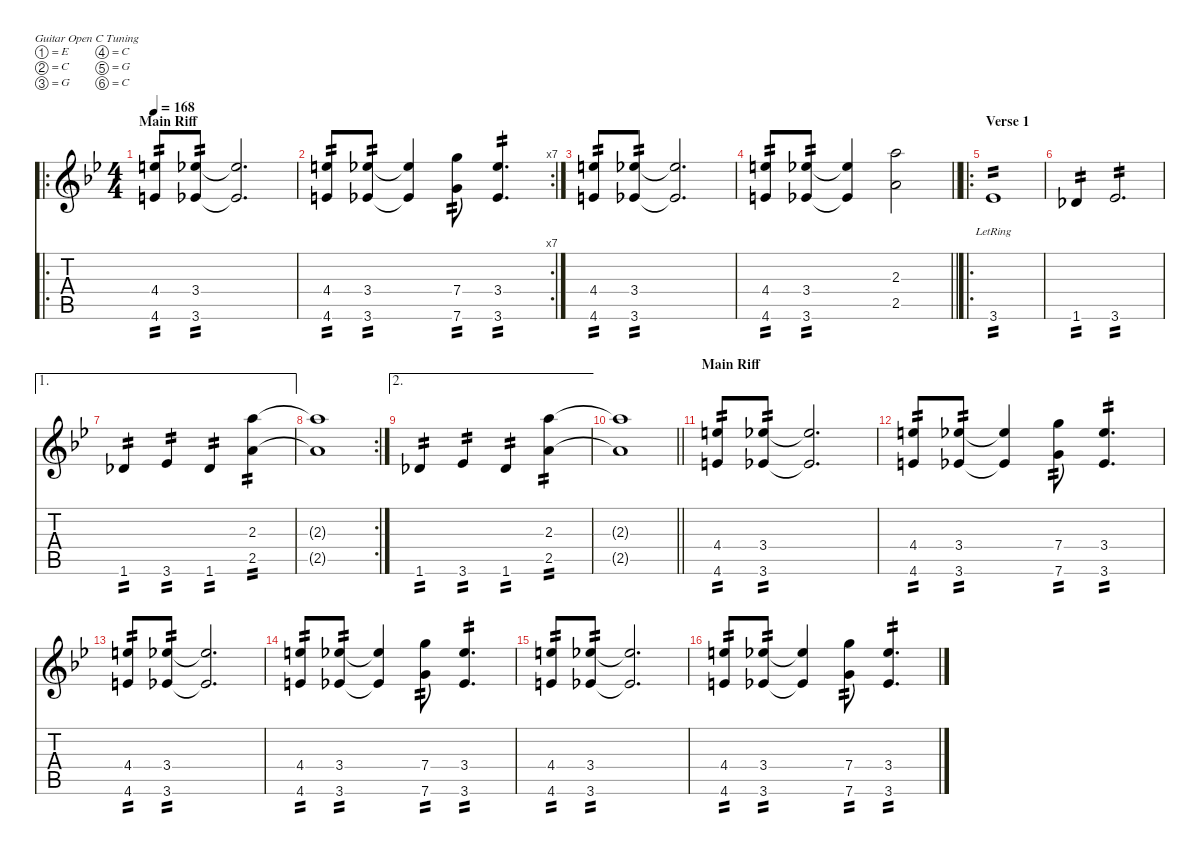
\defaultSystemsLayout 4
\hideDynamics
\bracketExtendMode nobrackets
\singleTrackTrackNamePolicy hidden
\multiTrackTrackNamePolicy hidden
\firstSystemTrackNameMode fullname
\firstSystemTrackNameOrientation horizontal
\otherSystemsTrackNameOrientation horizontal
\track ("Guitar 1" "dist.guit.") {instrument distortionguitar}
\staff {score tabs}
\tuning (E4 C4 G3 C3 G2 C2)
\ro
\ts (4 4)
\section ("" "Main Riff")
\tempo 168
\clef g2
\ks bb
(4.4{acc forcenatural} 4.6{acc forcenatural}).8{ot 8vb tp 2 dy f beam Up} (3.4{acc b} 3.6{acc b}).8{ot 8vb tp 2 beam Up} (3.4{t acc b} 3.6{t acc b}).2{d ot 8vb beam Up} |
\rc 7
(4.4{acc forcenatural} 4.6{acc forcenatural}).8{ot 8vb tp 2 beam Up} (3.4{acc b} 3.6{acc b}).8{ot 8vb tp 2 beam Up} (3.4{t acc b} 3.6{t acc b}).4{ot 8vb beam Up} (7.4{acc forcenatural} 7.6{acc forcenatural}).8{ot 8vb tp 2 beam Down} (3.4{acc b} 3.6{acc b}).4{d ot 8vb tp 2 beam Up} |
(4.4{acc forcenatural} 4.6{acc forcenatural}).8{ot 8vb tp 2 beam Up} (3.4{acc b} 3.6{acc b}).8{ot 8vb tp 2 beam Up} (3.4{t acc b} 3.6{t acc b}).2{d ot 8vb beam Up} |
\barLineRight lightlight
(4.4{acc forcenatural} 4.6{acc forcenatural}).8{ot 8vb tp 2 beam Up} (3.4{acc b} 3.6{acc b}).8{ot 8vb tp 2 beam Up} (3.4{t acc b} 3.6{t acc b}).4{ot 8vb beam Up} (2.3{acc forcenatural} 2.5{acc forcenatural}).2{ot 8vb beam Down} |
\ro
\section ("" "Verse 1")
3.6{lr acc b}.1{ot 8vb tp 2 beam Up} |
1.6{acc b}.4{ot 8vb tp 2 beam Up} 3.6{acc b}.2{d ot 8vb tp 2 beam Up} |
\ae 1
1.6{acc b}.4{ot 8vb tp 2 beam Up} 3.6{acc b}.4{ot 8vb tp 2 beam Up} 1.6{acc b}.4{ot 8vb tp 2 beam Up} (2.3{acc forcenatural} 2.5{acc forcenatural}).4{ot 8vb tp 2 beam Down} |
\rc 2
(2.3{t acc forcenatural} 2.5{t acc forcenatural}).1{ot 8vb beam Down} |
\ae 2
1.6{acc b}.4{ot 8vb tp 2 beam Up} 3.6{acc b}.4{ot 8vb tp 2 beam Up} 1.6{acc b}.4{ot 8vb tp 2 beam Up} (2.3{acc forcenatural} 2.5{acc forcenatural}).4{ot 8vb tp 2 beam Down} |
\barLineRight lightlight
(2.3{t acc forcenatural} 2.5{t acc forcenatural}).1{ot 8vb beam Down} |
\section ("" "Main Riff")
(4.4{acc forcenatural} 4.6{acc forcenatural}).8{ot 8vb tp 2 beam Up} (3.4{acc b} 3.6{acc b}).8{ot 8vb tp 2 beam Up} (3.4{t acc b} 3.6{t acc b}).2{d ot 8vb beam Up} |
(4.4{acc forcenatural} 4.6{acc forcenatural}).8{ot 8vb tp 2 beam Up} (3.4{acc b} 3.6{acc b}).8{ot 8vb tp 2 beam Up} (3.4{t acc b} 3.6{t acc b}).4{ot 8vb beam Up} (7.4{acc forcenatural} 7.6{acc forcenatural}).8{ot 8vb tp 2 beam Down} (3.4{acc b} 3.6{acc b}).4{d ot 8vb tp 2 beam Up} |
(4.4{acc forcenatural} 4.6{acc forcenatural}).8{ot 8vb tp 2 beam Up} (3.4{acc b} 3.6{acc b}).8{ot 8vb tp 2 beam Up} (3.4{t acc b} 3.6{t acc b}).2{d ot 8vb beam Up} |
(4.4{acc forcenatural} 4.6{acc forcenatural}).8{ot 8vb tp 2 beam Up} (3.4{acc b} 3.6{acc b}).8{ot 8vb tp 2 beam Up} (3.4{t acc b} 3.6{t acc b}).4{ot 8vb beam Up} (7.4{acc forcenatural} 7.6{acc forcenatural}).8{ot 8vb tp 2 beam Down} (3.4{acc b} 3.6{acc b}).4{d ot 8vb tp 2 beam Up} |
(4.4{acc forcenatural} 4.6{acc forcenatural}).8{ot 8vb tp 2 beam Up} (3.4{acc b} 3.6{acc b}).8{ot 8vb tp 2 beam Up} (3.4{t acc b} 3.6{t acc b}).2{d ot 8vb beam Up} |
(4.4{acc forcenatural} 4.6{acc forcenatural}).8{ot 8vb tp 2 beam Up} (3.4{acc b} 3.6{acc b}).8{ot 8vb tp 2 beam Up} (3.4{t acc b} 3.6{t acc b}).4{ot 8vb beam Up} (7.4{acc forcenatural} 7.6{acc forcenatural}).8{ot 8vb tp 2 beam Down} (3.4{acc b} 3.6{acc b}).4{d ot 8vb tp 2 beam Up}
